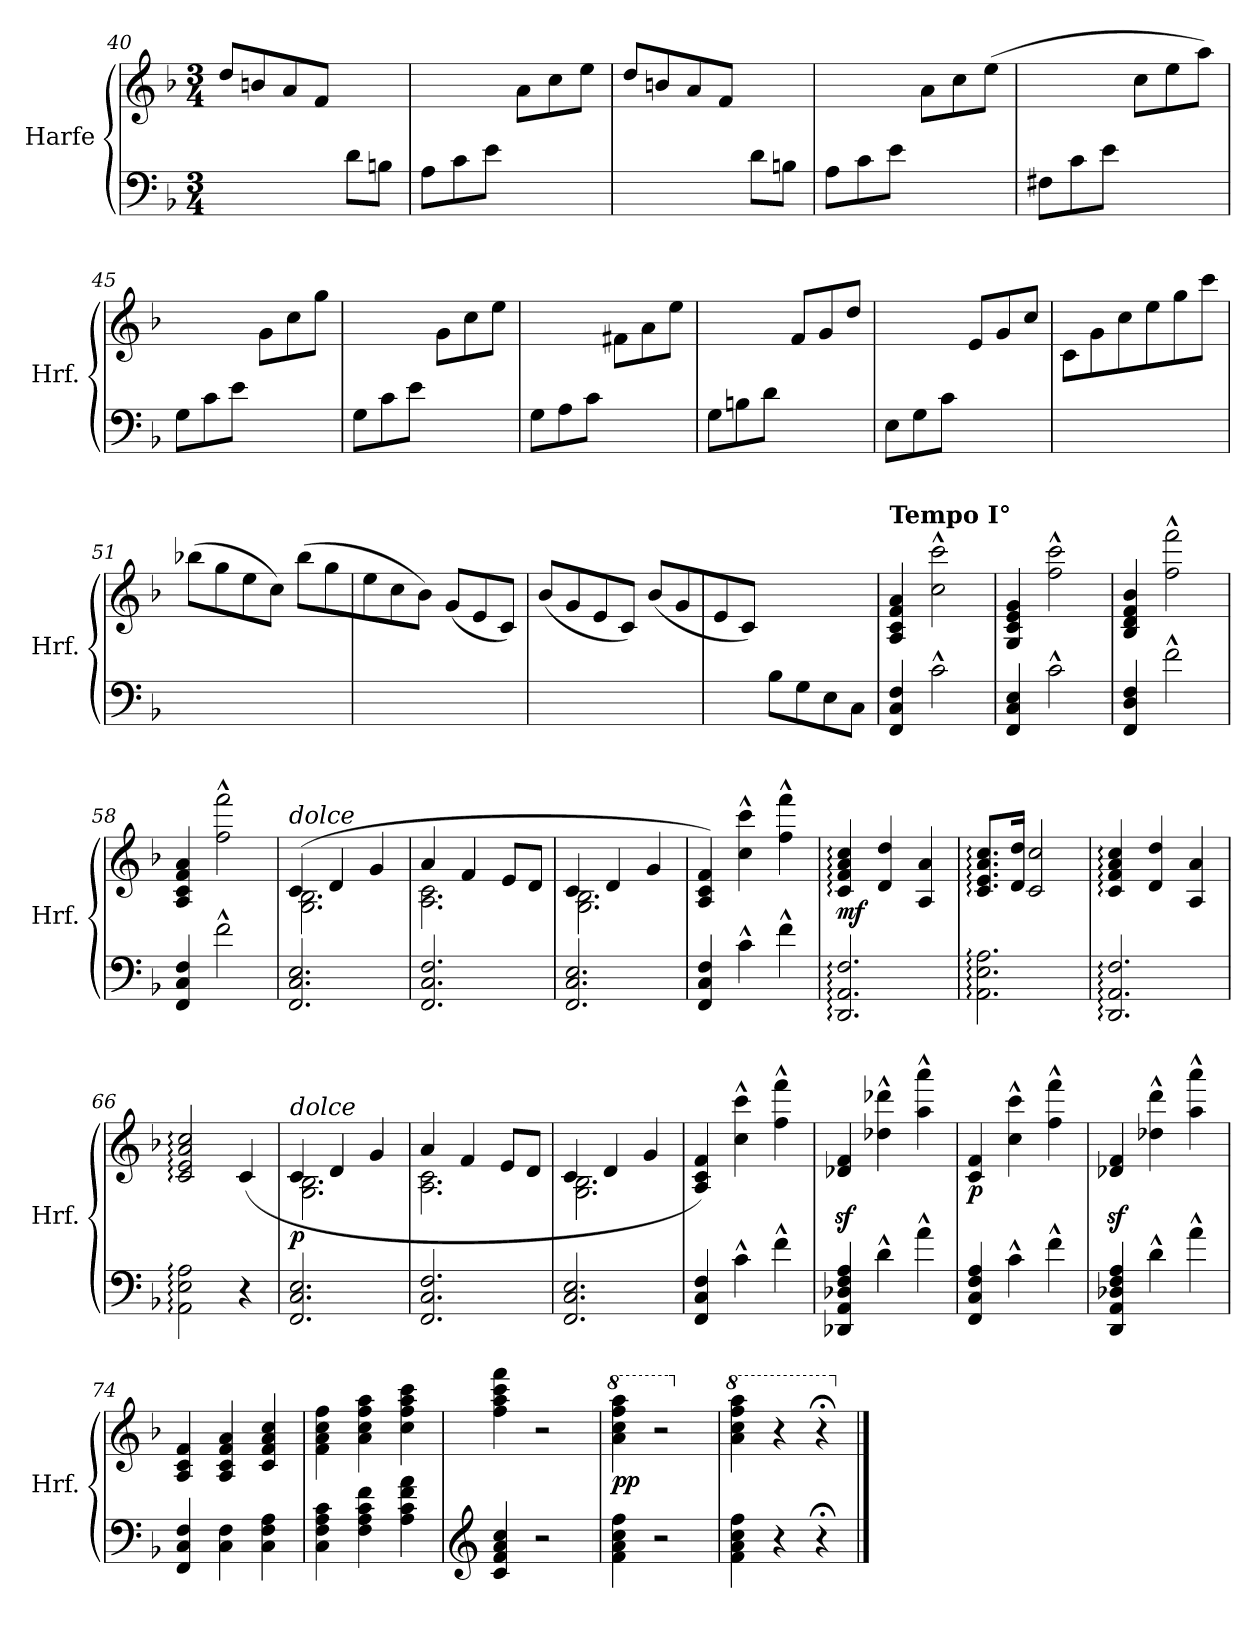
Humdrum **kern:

**kern	**kern	**dynam
*part1	*part1	*part1
*staff2	*staff1	*staff1/2
*I"Harfe	*	*
*I'Hrf.	*	*
*clefF4	*clefG2	*
*k[b-]	*k[b-]	*
*M3/4	*M3/4	*
=40	=40	=40
8ryy	8dd/L	.
8ryy	8bn/	.
8ryy	8a/	.
8ryy	8f/J	.
8d\L	8ryy	.
8Bn\J	8ryy	.
!!LO:PB:g=z
=41	=41	=41
8A\L	8ryy	.
8c\	8ryy	.
8e\J	8ryy	.
8ryy	8a\L	.
4ryy	8cc\	.
.	8ee\J	.
=42	=42	=42
8ryy	8dd/L	.
8ryy	8bn/	.
8ryy	8a/	.
8ryy	8f/J	.
8d\L	8ryy	.
8Bn\J	8ryy	.
=43	=43	=43
(>8A\L	8ryy	.
8c\	8ryy	.
8e\J	8ryy	.
8ryy	8a\L	.
4ryy	8cc\	.
.	(8ee\J	.
=44	=44	=44
(>8F#X\L	8ryy	.
8c\	8ryy	.
8e\J	8ryy	.
8ryy	8cc\L	.
4ryy	8ee\	.
.	8aa\J)	.
=45	=45	=45
(>8G\L	8ryy	.
8c\	8ryy	.
8e\J	8ryy	.
8ryy	8g\L	.
4ryy	8cc\	.
.	8gg\J)	.
=46	=46	=46
(>8G\L	8ryy	.
8c\	8ryy	.
8e\J	8ryy	.
8ryy	8g\L	.
4ryy	8cc\	.
.	8ee\J)	.
!!LO:LB:g=z
=47	=47	=47
(>8G\L	8ryy	.
8A\	8ryy	.
8c\J	8ryy	.
8ryy	8f#X\L	.
4ryy	8a\	.
.	8ee\J)	.
=48	=48	=48
(>8G\L	8ryy	.
8Bn\	8ryy	.
8d\J	8ryy	.
8ryy	8f/L	.
4ryy	8g/	.
.	8dd/J)	.
=49	=49	=49
(>8E\L	8ryy	.
8G\	8ryy	.
8c\J	8ryy	.
8ryy	8e/L	.
4ryy	8g/	.
.	8cc/J)	.
=50	=50	=50
2.ryy	8c\L	.
.	8g\	.
.	8cc\	.
.	8ee\	.
.	8gg\	.
.	8ccc\J)	.
=51	=51	=51
2.ryy	(>8bb-X\L	.
.	8gg\	.
.	8ee\	.
.	8cc\J)	.
.	(>8bb-\L	.
.	8gg\	.
=52	=52	=52
2.ryy	8ee\	.
.	8cc\	.
.	8b-\J)	.
.	(<8g/L	.
.	8e/	.
.	8c/J)	.
=53	=53	=53
2.ryy	(<8b-/L	.
.	8g/	.
.	8e/	.
.	8c/J)	.
.	(<8b-/L	.
.	8g/	.
=54	=54	=54
8ryy	8e/	.
8ryy	8c/J)	.
8B-\L	2ryy	.
8G\	.	.
8E\	.	.
8C\J	.	.
!!LO:LB:g=z
=55	=55	=55
!	!LO:TX:a:B:t=Tempo I°	!
4FF/ 4C/ 4F/	4A/ 4c/ 4f/ 4a/	.
2c^^\	2cc\^^ 2ccc\^^	.
=56	=56	=56
4FF/ 4C/ 4E/	4G/ 4c/ 4e/ 4g/	.
2c^^\	2ff\^^ 2ccc\^^	.
=57	=57	=57
4FF/ 4D/ 4F/	4B-/ 4d/ 4f/ 4b-/	.
2f^^\	2ff\^^ 2fff\^^	.
=58	=58	=58
4FF/ 4C/ 4F/	4A/ 4c/ 4f/ 4a/	.
2f^^\	2ff\^^ 2fff\^^	.
=59	=59	=59
*	*^	*
!	!LO:TX:a:i:t=dolce	!	!
2.FF/ 2.C/ 2.E/	(>4c/	2.G\ 2.B-\	.
.	4d/	.	.
.	4g/	.	.
=60	=60	=60	=60
2.FF/ 2.C/ 2.F/	4a/	2.A\ 2.c\	.
.	4f/	.	.
.	8e/L	.	.
.	8d/J	.	.
=61	=61	=61	=61
2.FF/ 2.C/ 2.E/	4c/	2.G\ 2.B-\	.
.	4d/	.	.
.	4g/	.	.
*	*v	*v	*
=62	=62	=62
4FF/ 4C/ 4F/	4A/ 4c/ 4f/)	.
4c^^\	4cc\^^ 4ccc\^^	.
4f^^\	4ff\^^ 4fff\^^	.
!!LO:LB:g=z
=63	=63	=63
!	!	!LO:DY:b
2.DD/: 2.AA/: 2.F/:	4c/: 4f/: 4a/: 4cc/:	mf
.	4d/ 4dd/	.
.	4A/ 4a/	.
=64	=64	=64
2.AA\: 2.E\: 2.A\:	8.c/: 8.e/: 8.a/: 8.cc/:L	.
.	16d/ 16dd/Jk	.
.	2c/ 2cc/	.
=65	=65	=65
2.DD/: 2.AA/: 2.F/:	4c/: 4f/: 4a/: 4cc/:	.
.	4d/ 4dd/	.
.	4A/ 4a/	.
=66	=66	=66
2AA\: 2E\: 2A\:	2c/: 2e/: 2a/: 2cc/:	.
4r	(>4c/	.
=67	=67	=67
*	*^	*
!	!LO:TX:a:i:t=dolce	!	!
!	!	!	!LO:DY:b
2.FF/ 2.C/ 2.E/	4c/	2.G\ 2.B-\	p
.	4d/	.	.
.	4g/	.	.
=68	=68	=68	=68
2.FF/ 2.C/ 2.F/	4a/	2.A\ 2.c\	.
.	4f/	.	.
.	8e/L	.	.
.	8d/J	.	.
=69	=69	=69	=69
2.FF/ 2.C/ 2.E/	4c/	2.G\ 2.B-\	.
.	4d/	.	.
.	4g/	.	.
*	*v	*v	*
=70	=70	=70
4FF/ 4C/ 4F/	4A/ 4c/ 4f/)	.
4c^^\	4cc\^^ 4ccc\^^	.
4f^^\	4ff\^^ 4fff\^^	.
=71	=71	=71
4DD-X/ 4AA/ 4D-X/ 4F/ 4A/	4d-X/z< 4f/z<	.
4d^^\	4dd-X\^^ 4ddd-X\^^	.
4a^^\	4aa\^^ 4aaa\^^	.
=72	=72	=72
!	!	!LO:DY:b
4FF/ 4C/ 4F/ 4A/	4c/ 4f/	p
4c^^\	4cc\^^ 4ccc\^^	.
4f^^\	4ff\^^ 4fff\^^	.
=73	=73	=73
4DD/ 4AA/ 4D-X/ 4F/ 4A/	4d-X/z< 4f/z<	.
4d^^\	4dd-X\^^ 4ddd\^^	.
4a^^\	4aa\^^ 4aaa\^^	.
!!LO:LB:g=z
=74	=74	=74
4FF/ 4C/ 4F/	4A/ 4c/ 4f/	.
4C\ 4F\	4A/ 4c/ 4f/ 4a/	.
4C\ 4F\ 4A\	4c/ 4f/ 4a/ 4cc/	.
=75	=75	=75
4C\ 4F\ 4A\ 4c\	4f\ 4a\ 4cc\ 4ff\	.
4F\ 4A\ 4c\ 4f\	4a\ 4cc\ 4ff\ 4aa\	.
4A\ 4c\ 4f\ 4a\	4cc\ 4ff\ 4aa\ 4ccc\	.
=76	=76	=76
*clefG2	*	*
4c/ 4f/ 4a/ 4cc/	4ff\ 4aa\ 4ccc\ 4fff\	.
2r	2r	.
=77	=77	=77
*	*8va	*
!	!	!LO:DY:b
4f\ 4a\ 4cc\ 4ff\	4aa\ 4ccc\ 4fff\ 4aaa\	pp
2r	2r	.
=78	=78	=78
*	*X8va	*
*	*8va	*
4f\ 4a\ 4cc\ 4ff\	4aa\ 4ccc\ 4fff\ 4aaa\	.
4r	4r	.
4r;<	4r;<	.
*	*X8va	*
==	==	==
*-	*-	*-
